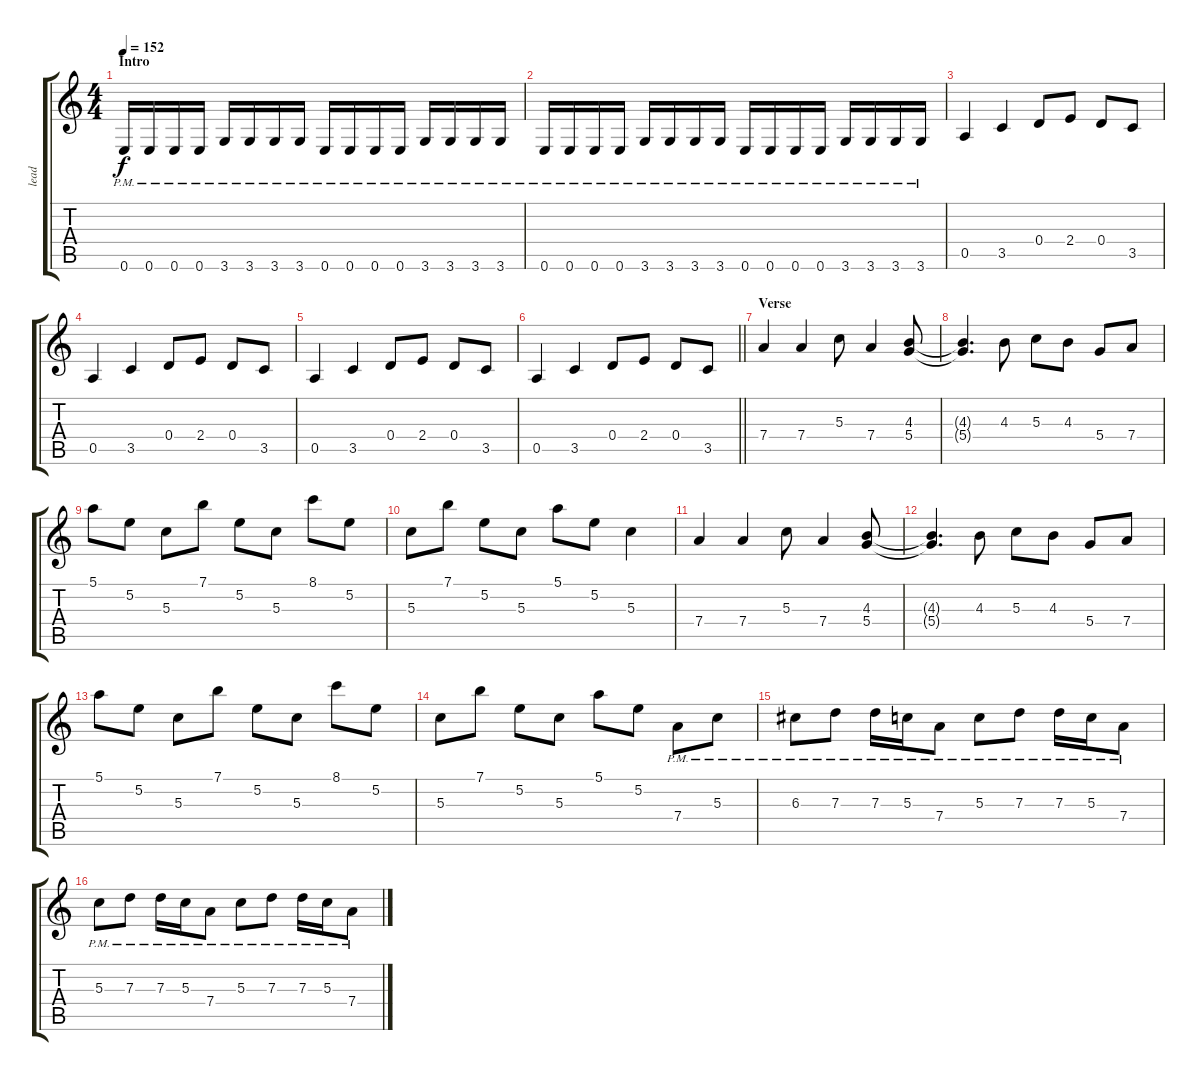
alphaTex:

\track ("lead" "lead") {instrument electricguitarjazz}
\staff {score tabs}
\tuning (E4 B3 G3 D3 A2 E2) {hide}
\ts (4 4)
\section ("" "Intro")
\tempo 152
\clef g2
\ks c
0.6{pm}.16{dy f instrument electricguitarjazz} 0.6{pm}.16 0.6{pm}.16 0.6{pm}.16 3.6{pm}.16 3.6{pm}.16 3.6{pm}.16 3.6{pm}.16 0.6{pm}.16 0.6{pm}.16 0.6{pm}.16 0.6{pm}.16 3.6{pm}.16 3.6{pm}.16 3.6{pm}.16 3.6{pm}.16 |
0.6{pm}.16 0.6{pm}.16 0.6{pm}.16 0.6{pm}.16 3.6{pm}.16 3.6{pm}.16 3.6{pm}.16 3.6{pm}.16 0.6{pm}.16 0.6{pm}.16 0.6{pm}.16 0.6{pm}.16 3.6{pm}.16 3.6{pm}.16 3.6{pm}.16 3.6{pm}.16 |
0.5.4 3.5.4 0.4.8 2.4.8 0.4.8 3.5.8 |
0.5.4 3.5.4 0.4.8 2.4.8 0.4.8 3.5.8 |
0.5.4 3.5.4 0.4.8 2.4.8 0.4.8 3.5.8 |
\barLineRight lightlight
0.5.4 3.5.4 0.4.8 2.4.8 0.4.8 3.5.8 |
\section ("" "Verse")
7.4.4 7.4.4 5.3.8 7.4.4 (4.3 5.4).8 |
(4.3{t} 5.4{t}).4{d} 4.3.8{beam Down} 5.3.8 4.3.8 5.4.8 7.4.8 |
5.1.8 5.2.8 5.3.8 7.1.8 5.2.8 5.3.8 8.1.8 5.2.8 |
5.3.8 7.1.8 5.2.8 5.3.8 5.1.8 5.2.8 5.3.4 |
7.4.4 7.4.4 5.3.8 7.4.4 (4.3 5.4).8 |
(4.3{t} 5.4{t}).4{d} 4.3.8{beam Down} 5.3.8 4.3.8 5.4.8 7.4.8 |
5.1.8 5.2.8 5.3.8 7.1.8 5.2.8 5.3.8 8.1.8 5.2.8 |
5.3.8 7.1.8 5.2.8 5.3.8 5.1.8 5.2.8 7.4{pm}.8 5.3{pm}.8 |
6.3{pm}.8 7.3{pm}.8 7.3{pm}.16 5.3{pm}.16 7.4{pm}.8 5.3{pm}.8 7.3{pm}.8 7.3{pm}.16 5.3{pm}.16 7.4{pm}.8 |
5.3{pm}.8 7.3{pm}.8 7.3{pm}.16 5.3{pm}.16 7.4{pm}.8 5.3{pm}.8 7.3{pm}.8 7.3{pm}.16 5.3{pm}.16 7.4{pm}.8
